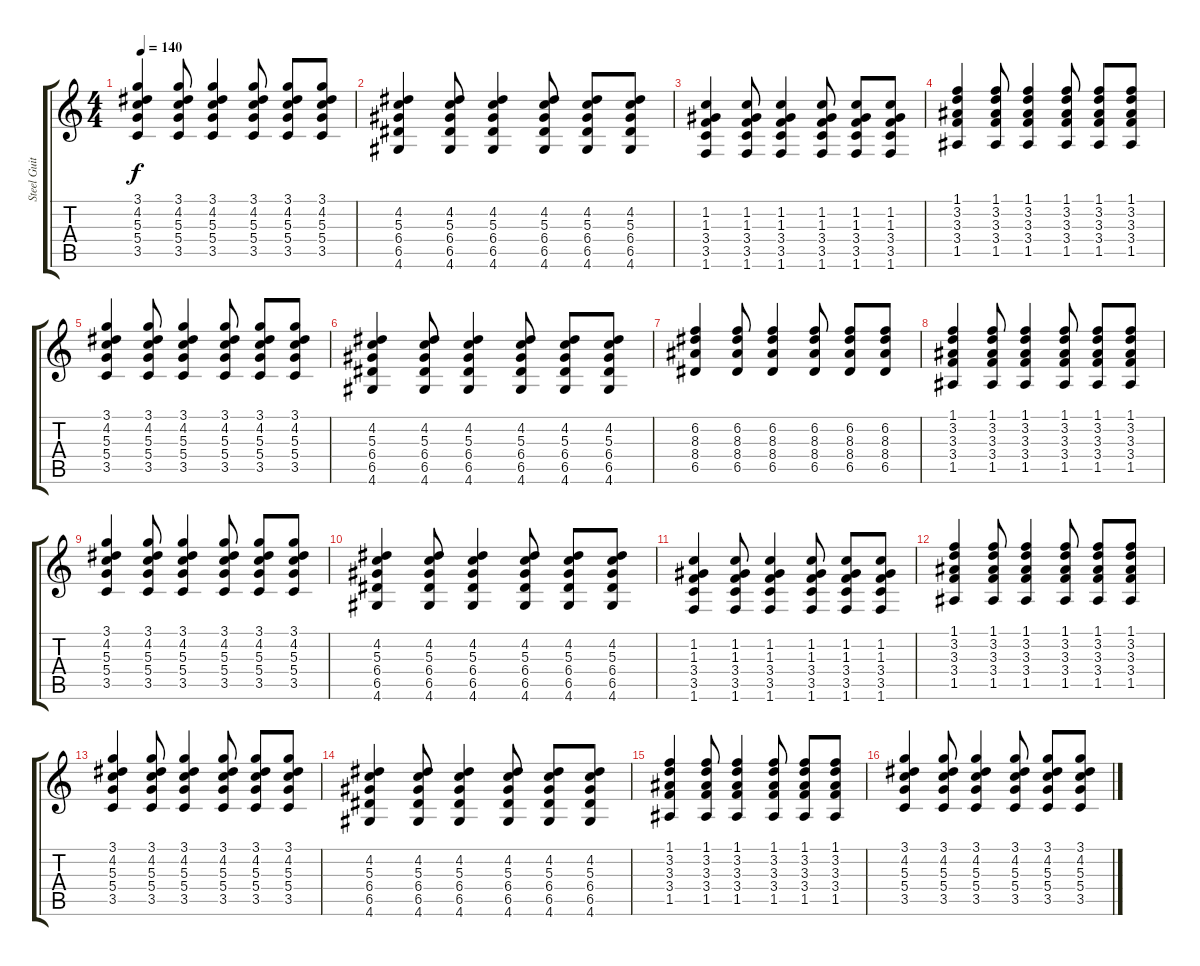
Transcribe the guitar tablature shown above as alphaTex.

\track ("Steel Guitar" "Steel Guit") {instrument acousticguitarsteel}
\staff {score tabs}
\tuning (E4 B3 G3 D3 A2 E2) {hide}
\ts (4 4)
\tempo 140
\clef g2
\ks c
(3.1 4.2 5.3 5.4 3.5).4{dy f} (3.1 4.2 5.3 5.4 3.5).8 (3.1 4.2 5.3 5.4 3.5).4 (3.1 4.2 5.3 5.4 3.5).8 (3.1 4.2 5.3 5.4 3.5).8 (3.1 4.2 5.3 5.4 3.5).8 |
(4.2 5.3 6.4 6.5 4.6).4 (4.2 5.3 6.4 6.5 4.6).8 (4.2 5.3 6.4 6.5 4.6).4 (4.2 5.3 6.4 6.5 4.6).8 (4.2 5.3 6.4 6.5 4.6).8 (4.2 5.3 6.4 6.5 4.6).8 |
(1.2 1.3 3.4 3.5 1.6).4 (1.2 1.3 3.4 3.5 1.6).8 (1.2 1.3 3.4 3.5 1.6).4 (1.2 1.3 3.4 3.5 1.6).8 (1.2 1.3 3.4 3.5 1.6).8 (1.2 1.3 3.4 3.5 1.6).8 |
(1.1 3.2 3.3 3.4 1.5).4 (1.1 3.2 3.3 3.4 1.5).8 (1.1 3.2 3.3 3.4 1.5).4 (1.1 3.2 3.3 3.4 1.5).8 (1.1 3.2 3.3 3.4 1.5).8 (1.1 3.2 3.3 3.4 1.5).8 |
(3.1 4.2 5.3 5.4 3.5).4 (3.1 4.2 5.3 5.4 3.5).8 (3.1 4.2 5.3 5.4 3.5).4 (3.1 4.2 5.3 5.4 3.5).8 (3.1 4.2 5.3 5.4 3.5).8 (3.1 4.2 5.3 5.4 3.5).8 |
(4.2 5.3 6.4 6.5 4.6).4 (4.2 5.3 6.4 6.5 4.6).8 (4.2 5.3 6.4 6.5 4.6).4 (4.2 5.3 6.4 6.5 4.6).8 (4.2 5.3 6.4 6.5 4.6).8 (4.2 5.3 6.4 6.5 4.6).8 |
(6.2 8.3 8.4 6.5).4 (6.2 8.3 8.4 6.5).8 (6.2 8.3 8.4 6.5).4 (6.2 8.3 8.4 6.5).8 (6.2 8.3 8.4 6.5).8 (6.2 8.3 8.4 6.5).8 |
(1.1 3.2 3.3 3.4 1.5).4 (1.1 3.2 3.3 3.4 1.5).8 (1.1 3.2 3.3 3.4 1.5).4 (1.1 3.2 3.3 3.4 1.5).8 (1.1 3.2 3.3 3.4 1.5).8 (1.1 3.2 3.3 3.4 1.5).8 |
(3.1 4.2 5.3 5.4 3.5).4 (3.1 4.2 5.3 5.4 3.5).8 (3.1 4.2 5.3 5.4 3.5).4 (3.1 4.2 5.3 5.4 3.5).8 (3.1 4.2 5.3 5.4 3.5).8 (3.1 4.2 5.3 5.4 3.5).8 |
(4.2 5.3 6.4 6.5 4.6).4 (4.2 5.3 6.4 6.5 4.6).8 (4.2 5.3 6.4 6.5 4.6).4 (4.2 5.3 6.4 6.5 4.6).8 (4.2 5.3 6.4 6.5 4.6).8 (4.2 5.3 6.4 6.5 4.6).8 |
(1.2 1.3 3.4 3.5 1.6).4 (1.2 1.3 3.4 3.5 1.6).8 (1.2 1.3 3.4 3.5 1.6).4 (1.2 1.3 3.4 3.5 1.6).8 (1.2 1.3 3.4 3.5 1.6).8 (1.2 1.3 3.4 3.5 1.6).8 |
(1.1 3.2 3.3 3.4 1.5).4 (1.1 3.2 3.3 3.4 1.5).8 (1.1 3.2 3.3 3.4 1.5).4 (1.1 3.2 3.3 3.4 1.5).8 (1.1 3.2 3.3 3.4 1.5).8 (1.1 3.2 3.3 3.4 1.5).8 |
(3.1 4.2 5.3 5.4 3.5).4 (3.1 4.2 5.3 5.4 3.5).8 (3.1 4.2 5.3 5.4 3.5).4 (3.1 4.2 5.3 5.4 3.5).8 (3.1 4.2 5.3 5.4 3.5).8 (3.1 4.2 5.3 5.4 3.5).8 |
(4.2 5.3 6.4 6.5 4.6).4 (4.2 5.3 6.4 6.5 4.6).8 (4.2 5.3 6.4 6.5 4.6).4 (4.2 5.3 6.4 6.5 4.6).8 (4.2 5.3 6.4 6.5 4.6).8 (4.2 5.3 6.4 6.5 4.6).8 |
(1.1 3.2 3.3 3.4 1.5).4 (1.1 3.2 3.3 3.4 1.5).8 (1.1 3.2 3.3 3.4 1.5).4 (1.1 3.2 3.3 3.4 1.5).8 (1.1 3.2 3.3 3.4 1.5).8 (1.1 3.2 3.3 3.4 1.5).8 |
(3.1 4.2 5.3 5.4 3.5).4 (3.1 4.2 5.3 5.4 3.5).8 (3.1 4.2 5.3 5.4 3.5).4 (3.1 4.2 5.3 5.4 3.5).8 (3.1 4.2 5.3 5.4 3.5).8 (3.1 4.2 5.3 5.4 3.5).8
